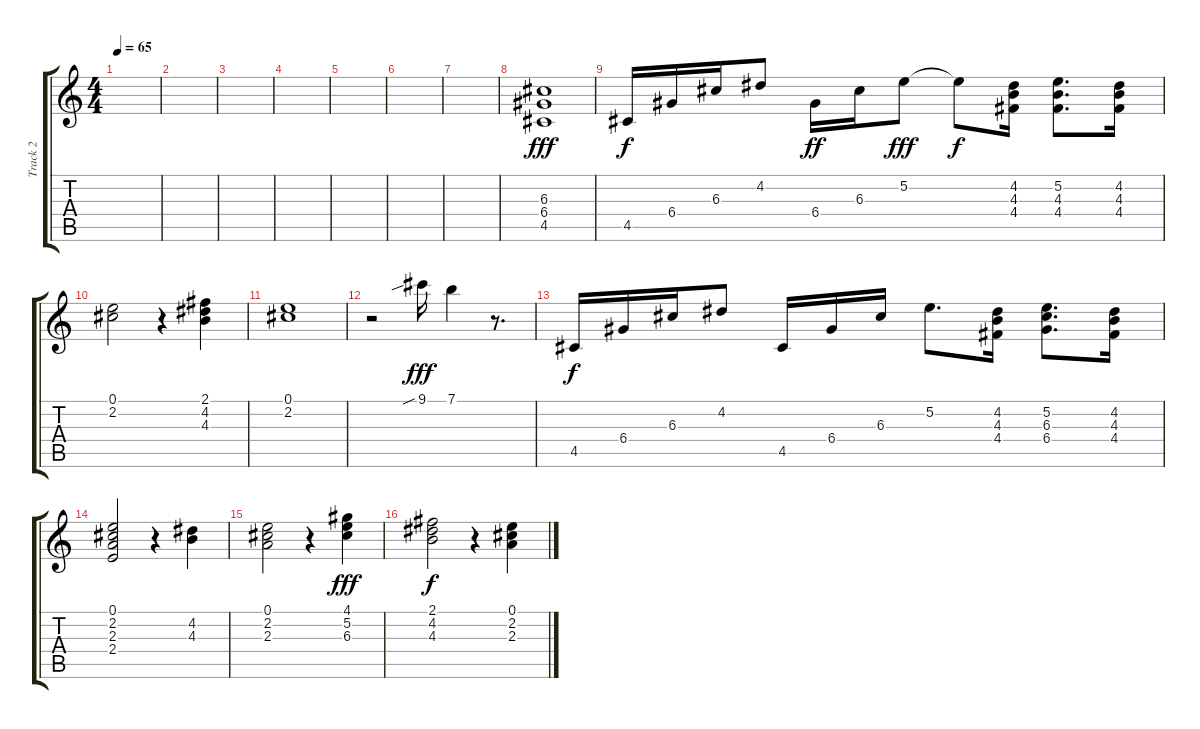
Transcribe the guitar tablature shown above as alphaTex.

\track ("Track 2" "Track 2") {instrument acousticguitarsteel}
\staff {score tabs}
\tuning (E4 B3 G3 D3 A2 E2) {hide}
\ts (4 4)
\tempo 65
\clef g2
\ks c
|
|
|
|
|
|
|
(6.3 6.4 4.5).1{dy fff volume 0 balance 1 instrument distortionguitar} |
4.5.16{dy f volume 8 balance 15 instrument acousticguitarsteel} 6.4.16 6.3.16 4.2.8 6.4.16{dy ff} 6.3.16 5.2.8{dy fff} 5.2{t}.8{dy f} (4.2 4.3 4.4).16 (5.2 4.3 4.4).8{d} (4.2 4.3 4.4).16 |
(0.1 2.2).2 r.4 (2.1 4.2 4.3).4 |
(0.1 2.2).1 |
r.2 9.1{sib}.16{dy fff} 7.1.4 r.8{d} |
4.5.16{dy f} 6.4.16 6.3.16 4.2.8 4.5.16 6.4.16 6.3.16 5.2.8{d} (4.2 4.3 4.4).16 (5.2 6.3 6.4).8{d} (4.2 4.3 4.4).16 |
(0.1 2.2 2.3 2.4).2 r.4 (4.2 4.3).4 |
(0.1 2.2 2.3).2 r.4 (4.1 5.2 6.3).4{dy fff} |
(2.1 4.2 4.3).2{dy f} r.4 (0.1 2.2 2.3).4
